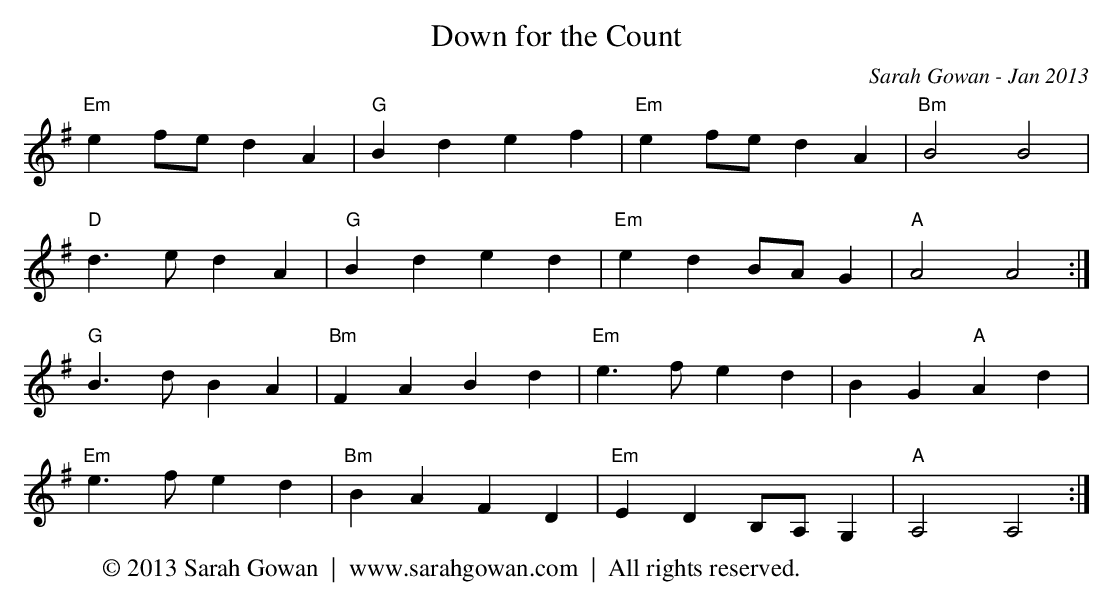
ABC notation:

X:1
T:Down for the Count
C:Sarah Gowan - Jan 2013
M;C
K:Em
"Em"e2fed2A2|"G"B2d2e2f2|"Em"e2fed2A2|"Bm"B4B4|
"D"d3ed2A2|"G"B2d2e2d2|"Em"e2d2BAG2|"A"A4A4:|
"G"B3dB2A2|"Bm"F2A2B2d2|"Em"e3fe2d2|B2G2"A"A2d2|
"Em"e3fe2d2|"Bm"B2A2F2D2|"Em"E2D2B,A,G,2|"A"A,4A,4:|
W: © 2013 Sarah Gowan  |  www.sarahgowan.com  |  All rights reserved.
